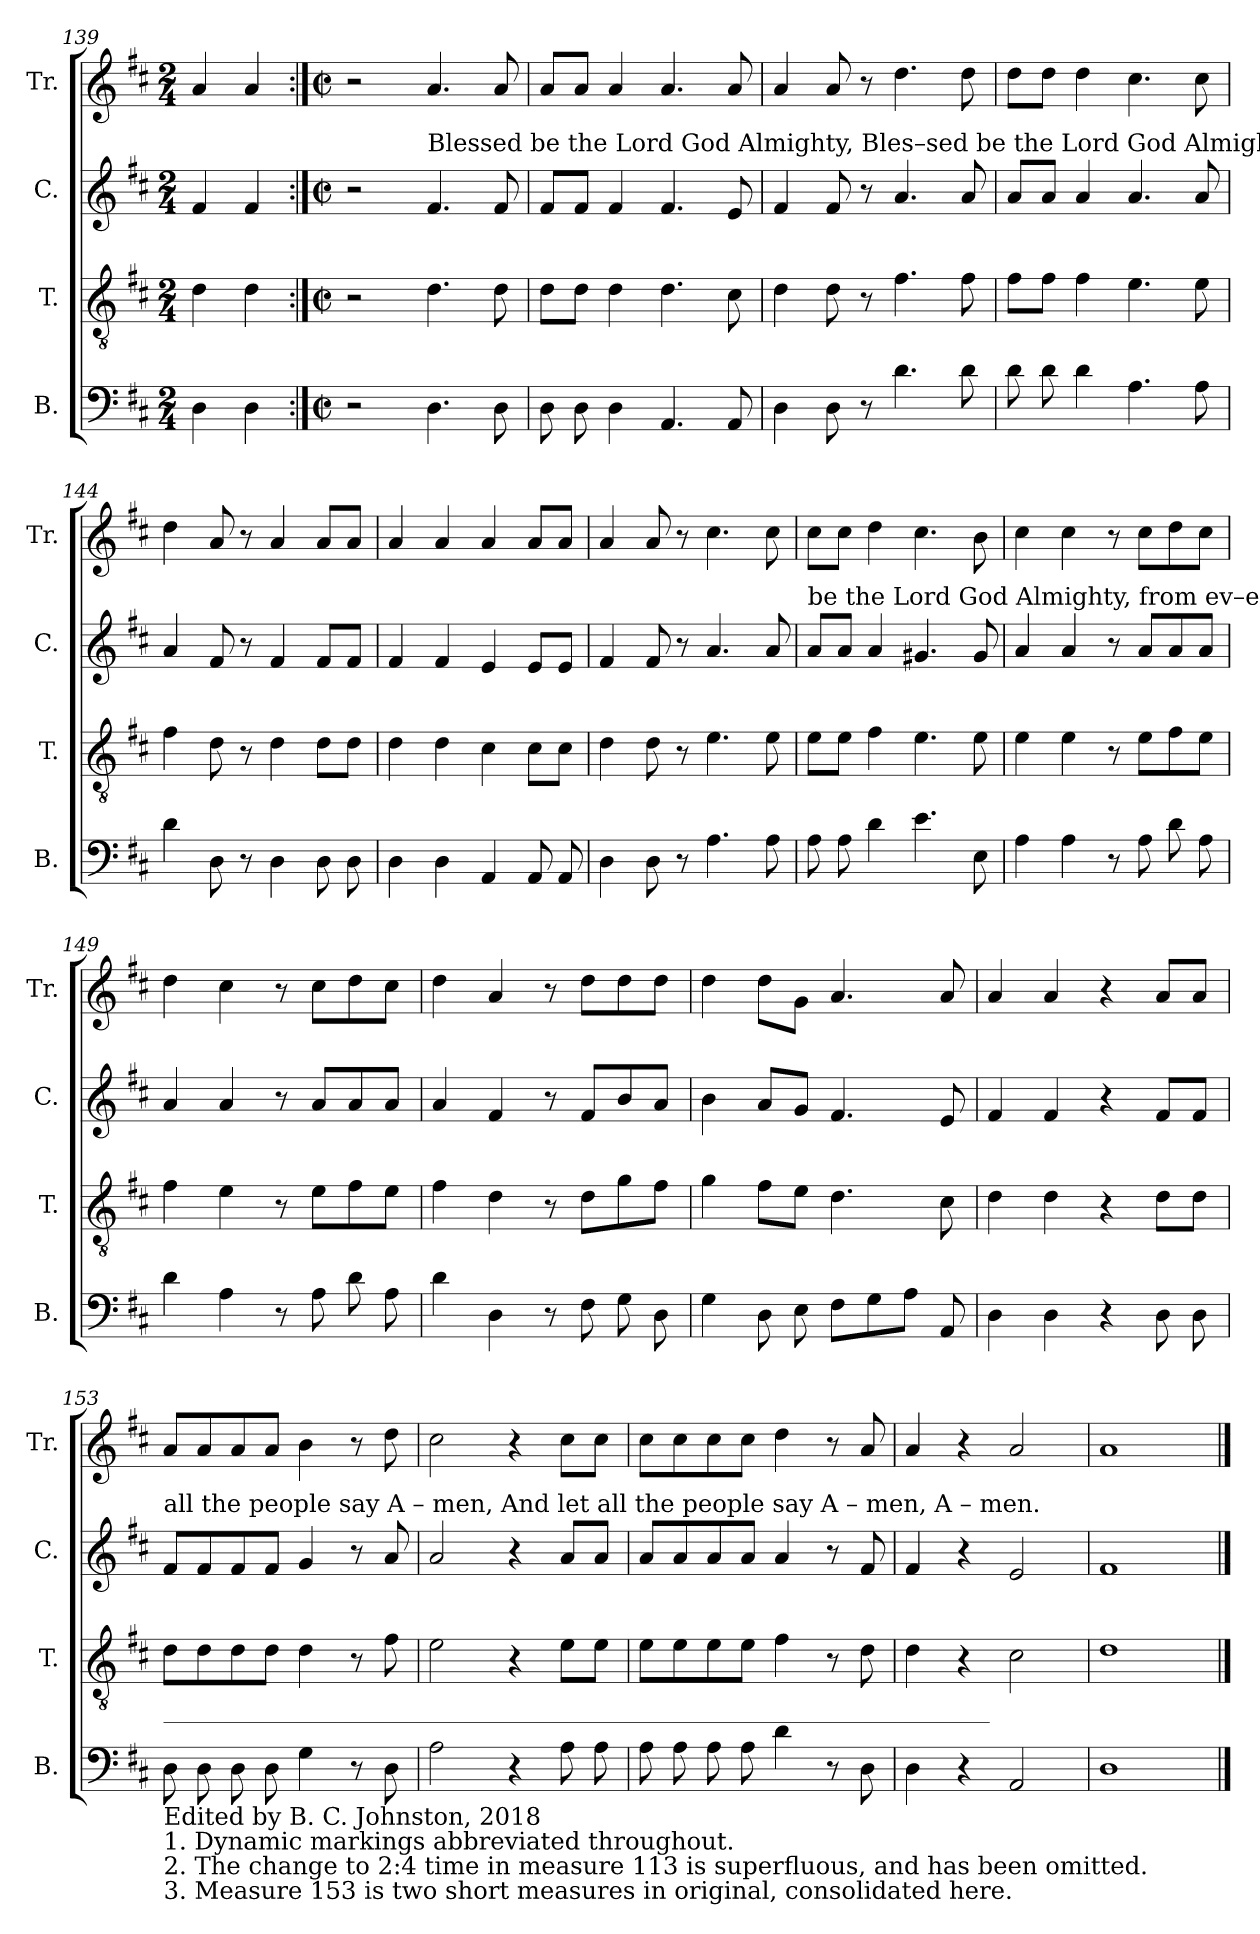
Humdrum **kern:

**kern	**kern	**kern	**kern
*part4	*part3	*part2	*part1
*staff4	*staff3	*staff2	*staff1
*I"B.	*I"T.	*I"C.	*I"Tr.
*I'B.	*I'T.	*I'C.	*I'Tr.
*clefF4	*clefGv2	*clefG2	*clefG2
*k[f#c#]	*k[f#c#]	*k[f#c#]	*k[f#c#]
*M2/4	*M2/4	*M2/4	*M2/4
=139	=139	=139	=139
4D\	4d\	4f#/	4a/
4D\	4d\	4f#/	4a/
=140:|!	=140:|!	=140:|!	=140:|!
*M2/2	*M2/2	*M2/2	*M2/2
*met(c|)	*met(c|)	*met(c|)	*met(c|)
2r	2r	2r	2r
!	!	!LO:TX:a:t=Blessed be the Lord God Almighty,      Bles–sed  be the Lord God Almighty,   from ev–er–las–ting to ev–er – las –ting   Bles–sed	!
4.D\	4.d\	4.f#/	4.a/
8D\	8d\	8f#/	8a/
=141	=141	=141	=141
8D\	8d\L	8f#/L	8a/L
8D\	8d\J	8f#/J	8a/J
4D\	4d\	4f#/	4a/
4.AA/	4.d\	4.f#/	4.a/
8AA/	8c#\	8e/	8a/
=142	=142	=142	=142
4D\	4d\	4f#/	4a/
8D\	8d\	8f#/	8a/
8r	8r	8r	8r
4.d\	4.f#\	4.a/	4.dd\
8d\	8f#\	8a/	8dd\
=143	=143	=143	=143
8d\	8f#\L	8a/L	8dd\L
8d\	8f#\J	8a/J	8dd\J
4d\	4f#\	4a/	4dd\
4.A\	4.e\	4.a/	4.cc#\
8A\	8e\	8a/	8cc#\
=144	=144	=144	=144
4d\	4f#\	4a/	4dd\
8D\	8d\	8f#/	8a/
8r	8r	8r	8r
4D\	4d\	4f#/	4a/
8D\	8d\L	8f#/L	8a/L
8D\	8d\J	8f#/J	8a/J
=145	=145	=145	=145
4D\	4d\	4f#/	4a/
4D\	4d\	4f#/	4a/
4AA/	4c#\	4e/	4a/
8AA/	8c#\L	8e/L	8a/L
8AA/	8c#\J	8e/J	8a/J
=146	=146	=146	=146
4D\	4d\	4f#/	4a/
8D\	8d\	8f#/	8a/
8r	8r	8r	8r
4.A\	4.e\	4.a/	4.cc#\
8A\	8e\	8a/	8cc#\
=147	=147	=147	=147
!	!	!LO:TX:a:t=be  the  Lord  God  Almighty,   from ev–er–las–ting       to  ev–er – las –ting,  from ev–er –las –ting  to  ev    –    er – las–ting.   And  let	!
8A\	8e\L	8a/L	8cc#\L
8A\	8e\J	8a/J	8cc#\J
4d\	4f#\	4a/	4dd\
4.e\	4.e\	4.g#X/	4.cc#\
8E\	8e\	8g#/	8b\
=148	=148	=148	=148
4A\	4e\	4a/	4cc#\
4A\	4e\	4a/	4cc#\
8r	8r	8r	8r
8A\	8e\L	8a/L	8cc#\L
8d\	8f#\	8a/	8dd\
8A\	8e\J	8a/J	8cc#\J
=149	=149	=149	=149
4d\	4f#\	4a/	4dd\
4A\	4e\	4a/	4cc#\
8r	8r	8r	8r
8A\	8e\L	8a/L	8cc#\L
8d\	8f#\	8a/	8dd\
8A\	8e\J	8a/J	8cc#\J
=150	=150	=150	=150
4d\	4f#\	4a/	4dd\
4D\	4d\	4f#/	4a/
8r	8r	8r	8r
8F#\	8d\L	8f#/L	8dd\L
8G\	8g\	8b/	8dd\
8D\	8f#\J	8a/J	8dd\J
=151	=151	=151	=151
4G\	4g\	4b\	4dd\
8D\	8f#\L	8a/L	8dd\L
8E\	8e\J	8g/J	8g\J
8F#\L	4.d\	4.f#/	4.a/
8G\	.	.	.
8A\J	.	.	.
8AA/	8c#\	8e/	8a/
=152	=152	=152	=152
4D\	4d\	4f#/	4a/
4D\	4d\	4f#/	4a/
4r	4r	4r	4r
8D\	8d\L	8f#/L	8a/L
8D\	8d\J	8f#/J	8a/J
=153	=153	=153	=153
!	!	!LO:TX:a:t=all  the  people  say        A  –  men,      And  let  all  the  people  say           A – men,    A   –   men.	!
!LO:TX:a:t=____________________________________________________________________	!	!	!
!LO:TX:b:t=Edited by B. C. Johnston, 2018	!	!	!
!LO:TX:b:t=1. Dynamic markings abbreviated throughout.	!	!	!
!LO:TX:b:t=2. The change to 2&colon;4 time in measure 113 is superfluous, and has been omitted.	!	!	!
!LO:TX:b:t=3. Measure 153 is two short measures in original, consolidated here.	!	!	!
8D\	8d\L	8f#/L	8a/L
8D\	8d\	8f#/	8a/
8D\	8d\	8f#/	8a/
8D\	8d\J	8f#/J	8a/J
4G\	4d\	4g/	4b\
8r	8r	8r	8r
8D\	8f#\	8a/	8dd\
=154	=154	=154	=154
2A\	2e\	2a/	2cc#\
4r	4r	4r	4r
8A\	8e\L	8a/L	8cc#\L
8A\	8e\J	8a/J	8cc#\J
=155	=155	=155	=155
8A\	8e\L	8a/L	8cc#\L
8A\	8e\	8a/	8cc#\
8A\	8e\	8a/	8cc#\
8A\	8e\J	8a/J	8cc#\J
4d\	4f#\	4a/	4dd\
8r	8r	8r	8r
8D\	8d\	8f#/	8a/
=156	=156	=156	=156
4D\	4d\	4f#/	4a/
4r	4r	4r	4r
2AA/	2c#\	2e/	2a/
=157	=157	=157	=157
1D	1d	1f#	1a
==	==	==	==
*-	*-	*-	*-
